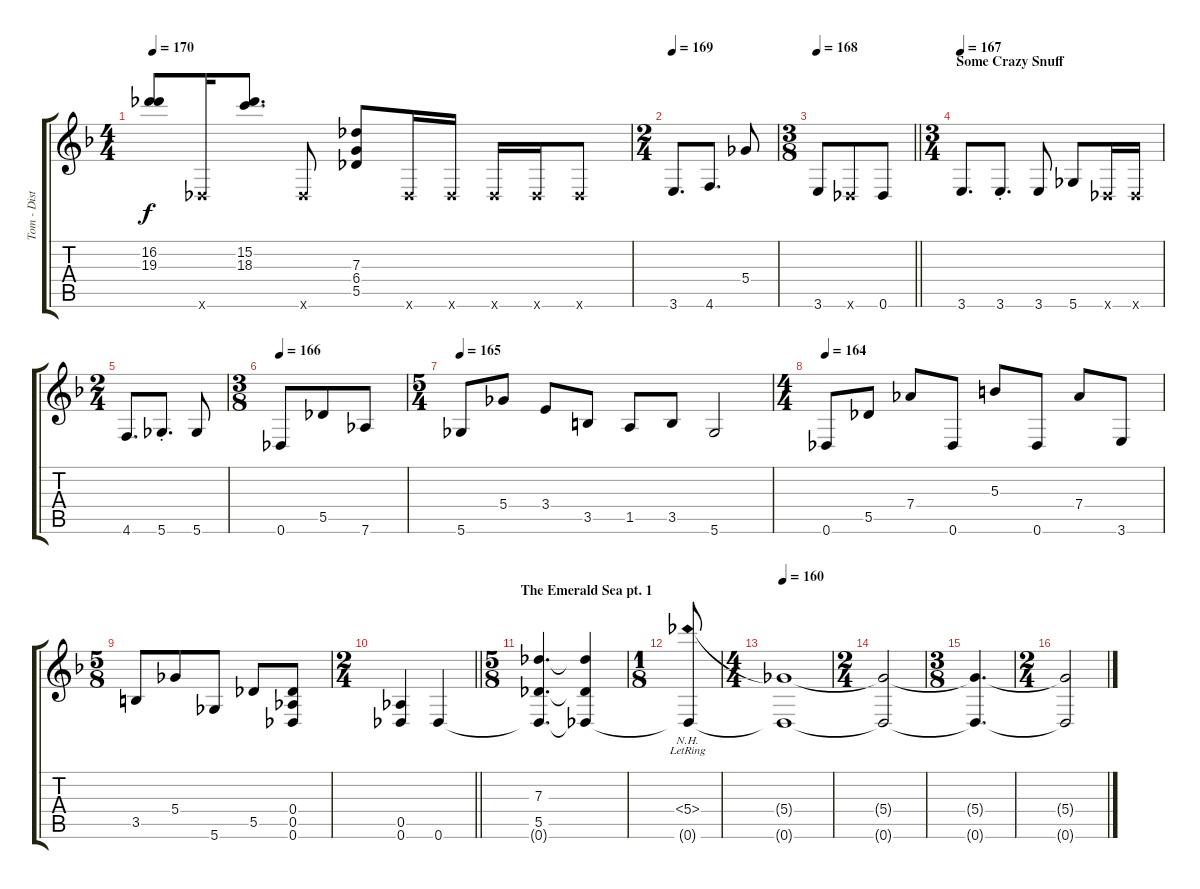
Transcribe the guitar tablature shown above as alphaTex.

\track ("Tom - Dist. Guitar" "Tom - Dist") {instrument overdrivenguitar}
\staff {score tabs}
\tuning (Eb4 Bb3 Gb3 Db3 Ab2 Db2) {hide}
\ts (4 4)
\tempo 170
\clef g2
\ks dminor
(16.2 19.3).8{dy f} 0.6{x}.16 (15.2 18.3).8{d} 0.6{x}.8 (7.3 6.4 5.5).8 0.6{x}.16 0.6{x}.16 0.6{x}.16 0.6{x}.16 0.6{x}.8 |
\ts (2 4)
\tempo 169
3.6.8{d} 4.6.8{d} 5.4.8 |
\ts (3 8)
\tempo 168
\barLineRight lightlight
3.6.8 0.6{x}.8 0.6.8 |
\ts (3 4)
\section ("" "Some Crazy Snuff")
\tempo 167
3.6.8{d} 3.6{st}.8{d} 3.6.8 5.6.8 0.6{x}.16 0.6{x}.16 |
\ts (2 4)
4.6.8{d} 5.6{st}.8{d} 5.6.8 |
\ts (3 8)
\tempo 166
0.6.8 5.5.8 7.6.8 |
\ts (5 4)
\tempo 165
5.6.8 5.4.8 3.4.8 3.5.8 1.5.8 3.5.8 5.6.2 |
\ts (4 4)
\tempo 164
0.6.8 5.5.8 7.4.8 0.6.8 5.3.8 0.6.8 7.4.8 3.6.8 |
\ts (5 8)
3.5.8 5.4.8 5.6.8 5.5.8 (0.4 0.5 0.6).8 |
\ts (2 4)
\barLineRight lightlight
(0.5 0.6).4 0.6.4 |
\ts (5 8)
\section ("" "The Emerald Sea pt. 1")
(7.3 5.5 0.6{t}).4{d} (7.3{t} 5.5{t} 0.6{t}).4 |
\ts (1 8)
(5.4{nh lr} 0.6{t}).8 |
\ts (4 4)
\tempo 160
(5.4{t} 0.6{t}).1 |
\ts (2 4)
(5.4{t} 0.6{t}).2 |
\ts (3 8)
(5.4{t} 0.6{t}).4{d} |
\ts (2 4)
(5.4{t} 0.6{t}).2
